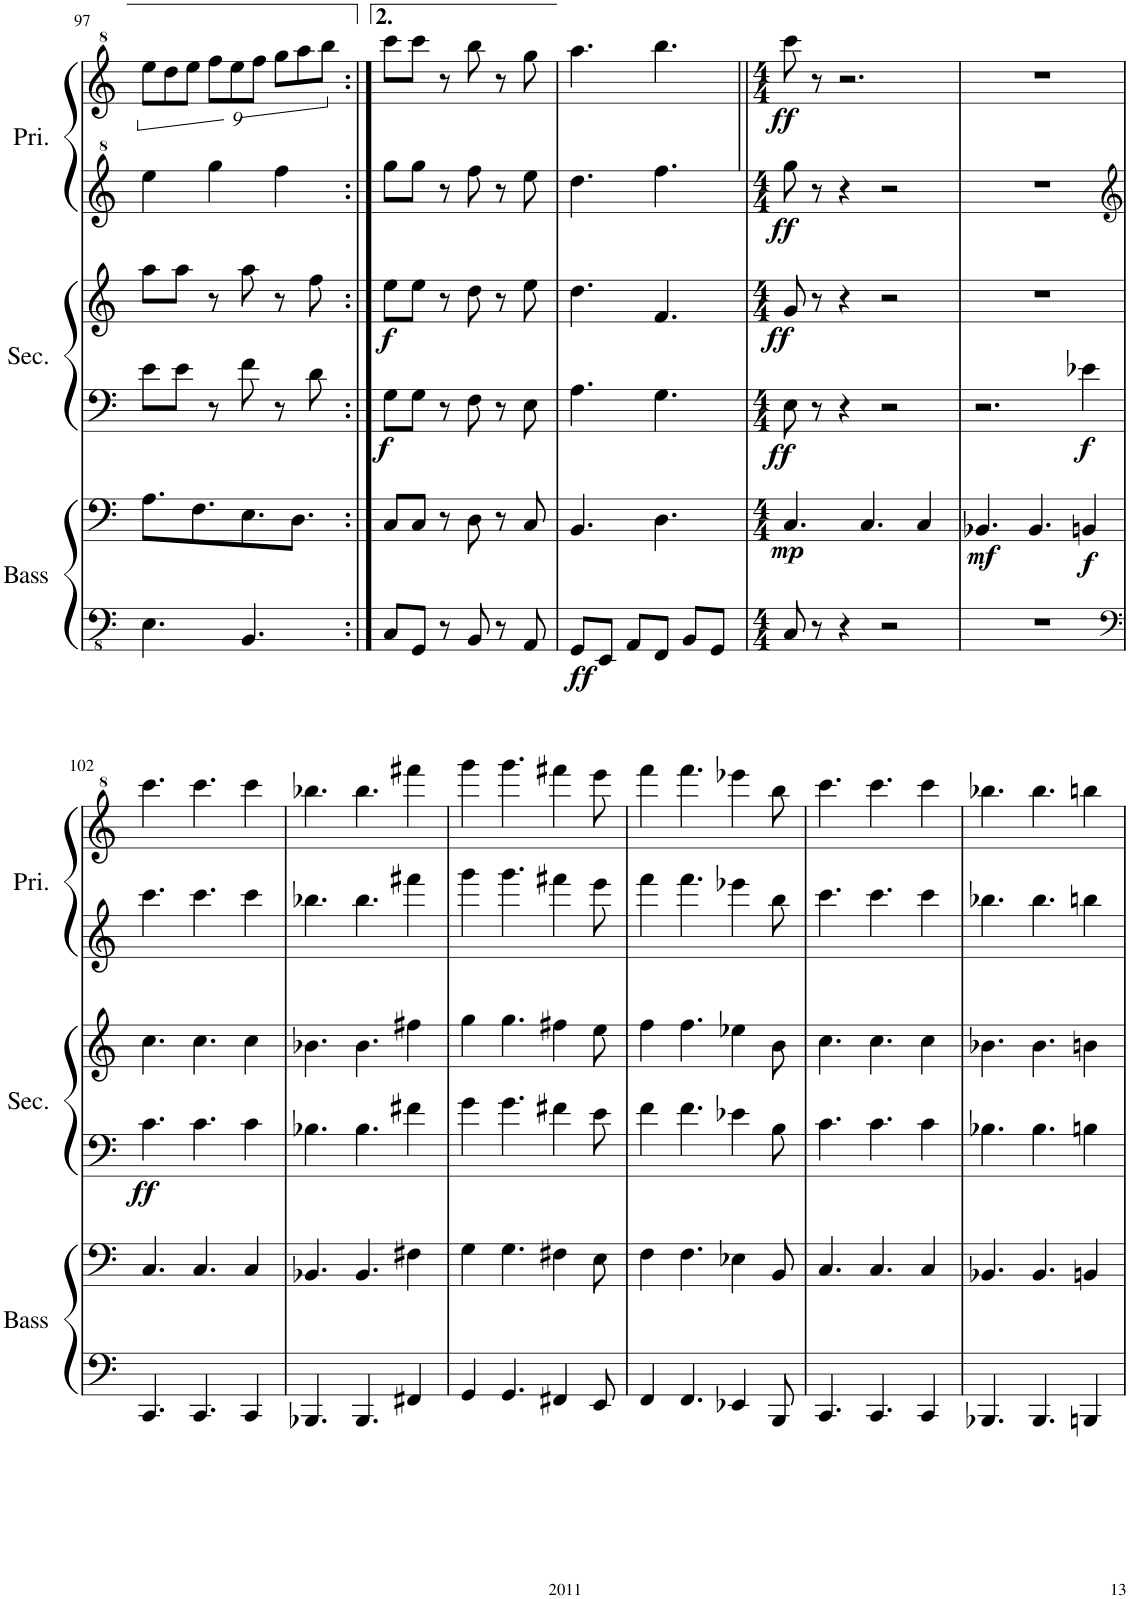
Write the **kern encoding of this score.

**kern	**kern	**dynam	**kern	**kern	**dynam	**kern	**kern	**dynam
*part3	*part3	*part3	*part2	*part2	*part2	*part1	*part1	*part1
*staff6	*staff5	*staff5/6	*staff4	*staff3	*staff3/4	*staff2	*staff1	*staff1/2
*I"Bass	*	*	*I"Secondo	*	*	*I"Primo	*	*
*I'Bass	*	*	*I'Sec.	*	*	*I'Pri.	*	*
!!LO:PB:g=z
*clefFv4	*clefF4	*	*clefF4	*clefG2	*	*clefG^2	*clefG^2	*
*k[]	*k[]	*	*k[]	*k[]	*	*k[]	*k[]	*
*M3/4	*M3/4	*	*M3/4	*M3/4	*	*M3/4	*M3/4	*
=97	=97	=97	=97	=97	=97	=97	=97	=97
4.EE\	8.A\L	.	8e\L	8aa\L	.	4eee\	12eee\L	.
.	.	.	.	.	.	.	12ddd\	.
.	.	.	8e\J	8aa\J	.	.	.	.
.	.	.	.	.	.	.	12eee\J	.
.	8.F\	.	.	.	.	.	.	.
.	.	.	8r	8r	.	4ggg\	12fff\L	.
.	.	.	.	.	.	.	12eee\	.
4.BBB/	8.E\	.	8f\	8aa\	.	.	.	.
.	.	.	.	.	.	.	12fff\J	.
.	.	.	8r	8r	.	4fff\	12ggg\L	.
.	8.D\J	.	.	.	.	.	.	.
.	.	.	.	.	.	.	12aaa\	.
.	.	.	8d\	8ff\	.	.	.	.
.	.	.	.	.	.	.	12bbb\J	.
=98:|!	=98:|!	=98:|!	=98:|!	=98:|!	=98:|!	=98:|!	=98:|!	=98:|!
!	!	!	!	!	!LO:DY:b=2	!	!	!
!	!	!	!	!	!LO:DY:n=1:b	!	!	!
8CC/L	8C/L	.	8G\L	8ee\L	f f	8ggg\L	8cccc\L	.
8GGG/J	8C/J	.	8G\J	8ee\J	.	8ggg\J	8cccc\J	.
8r	8r	.	8r	8r	.	8r	8r	.
8BBB/	8D\	.	8F\	8dd\	.	8fff\	8bbb\	.
8r	8r	.	8r	8r	.	8r	8r	.
8AAA/	8C/	.	8E\	8ee\	.	8eee\	8ggg\	.
=99	=99	=99	=99	=99	=99	=99	=99	=99
!	!	!LO:DY:b=2	!	!	!	!	!	!
8GGG/L	4.BB/	ff	4.A\	4.dd\	.	4.ddd\	4.aaa\	.
8EEE/J	.	.	.	.	.	.	.	.
8AAA/L	.	.	.	.	.	.	.	.
8FFF/J	4.D\	.	4.G\	4.f/	.	4.fff\	4.bbb\	.
8BBB/L	.	.	.	.	.	.	.	.
8GGG/J	.	.	.	.	.	.	.	.
=100||	=100||	=100||	=100||	=100||	=100||	=100||	=100||	=100||
*M4/4	*M4/4	*	*M4/4	*M4/4	*	*M4/4	*M4/4	*
!	!	!LO:DY:b	!	!	!LO:DY:b=2	!	!	!
!	!	!	!	!	!LO:DY:n=1:b	!	!	!LO:DY:b=2
!	!	!	!	!	!	!	!	!LO:DY:n=1:b
8CC/	4.C/	mp	8E\	8g/	ff ff	8ggg\	8cccc\	ff ff
8r	.	.	8r	8r	.	8r	8r	.
4r	.	.	4r	4r	.	4r	2.r	.
.	4.C/	.	.	.	.	.	.	.
2r	.	.	2r	2r	.	2r	.	.
.	4C/	.	.	.	.	.	.	.
=101	=101	=101	=101	=101	=101	=101	=101	=101
!	!	!LO:DY:b	!	!	!	!	!	!
1r	4.BB-X/	mf	2.r	1r	.	1r	1r	.
.	4.BB-/	.	.	.	.	.	.	.
!	!	!LO:DY:b	!	!	!LO:DY:b=2	!	!	!
.	4BBn/	f	4e-X\	.	f	.	.	.
!!LO:LB:g=z
=102	=102	=102	=102	=102	=102	=102	=102	=102
*clefF4	*	*	*	*	*	*clefG2	*	*
!	!	!	!	!	!LO:DY:b=2	!	!	!
4.CC/	4.C/	.	4.c\	4.cc\	ff	4.ccc\	4.cccc\	.
4.CC/	4.C/	.	4.c\	4.cc\	.	4.ccc\	4.cccc\	.
4CC/	4C/	.	4c\	4cc\	.	4ccc\	4cccc\	.
=103	=103	=103	=103	=103	=103	=103	=103	=103
4.BBB-X/	4.BB-X/	.	4.B-X\	4.b-X\	.	4.bb-X\	4.bbb-X\	.
4.BBB-/	4.BB-/	.	4.B-\	4.b-\	.	4.bb-\	4.bbb-\	.
4FF#X/	4F#X\	.	4f#X\	4ff#X\	.	4fff#X\	4ffff#X\	.
=104	=104	=104	=104	=104	=104	=104	=104	=104
4GG/	4G\	.	4g\	4gg\	.	4ggg\	4gggg\	.
4.GG/	4.G\	.	4.g\	4.gg\	.	4.ggg\	4.gggg\	.
4FF#X/	4F#X\	.	4f#X\	4ff#X\	.	4fff#X\	4ffff#X\	.
8EE/	8E\	.	8e\	8ee\	.	8eee\	8eeee\	.
=105	=105	=105	=105	=105	=105	=105	=105	=105
4FF/	4F\	.	4f\	4ff\	.	4fff\	4ffff\	.
4.FF/	4.F\	.	4.f\	4.ff\	.	4.fff\	4.ffff\	.
4EE-X/	4E-X\	.	4e-X\	4ee-X\	.	4eee-X\	4eeee-X\	.
8BBB/	8BB/	.	8B\	8b\	.	8bb\	8bbb\	.
=106	=106	=106	=106	=106	=106	=106	=106	=106
4.CC/	4.C/	.	4.c\	4.cc\	.	4.ccc\	4.cccc\	.
4.CC/	4.C/	.	4.c\	4.cc\	.	4.ccc\	4.cccc\	.
4CC/	4C/	.	4c\	4cc\	.	4ccc\	4cccc\	.
=107	=107	=107	=107	=107	=107	=107	=107	=107
4.BBB-X/	4.BB-X/	.	4.B-X\	4.b-X\	.	4.bb-X\	4.bbb-X\	.
4.BBB-/	4.BB-/	.	4.B-\	4.b-\	.	4.bb-\	4.bbb-\	.
4BBBn/	4BBn/	.	4Bn\	4bn\	.	4bbn\	4bbbn\	.
=	=	=	=	=	=	=	=	=
*-	*-	*-	*-	*-	*-	*-	*-	*-
